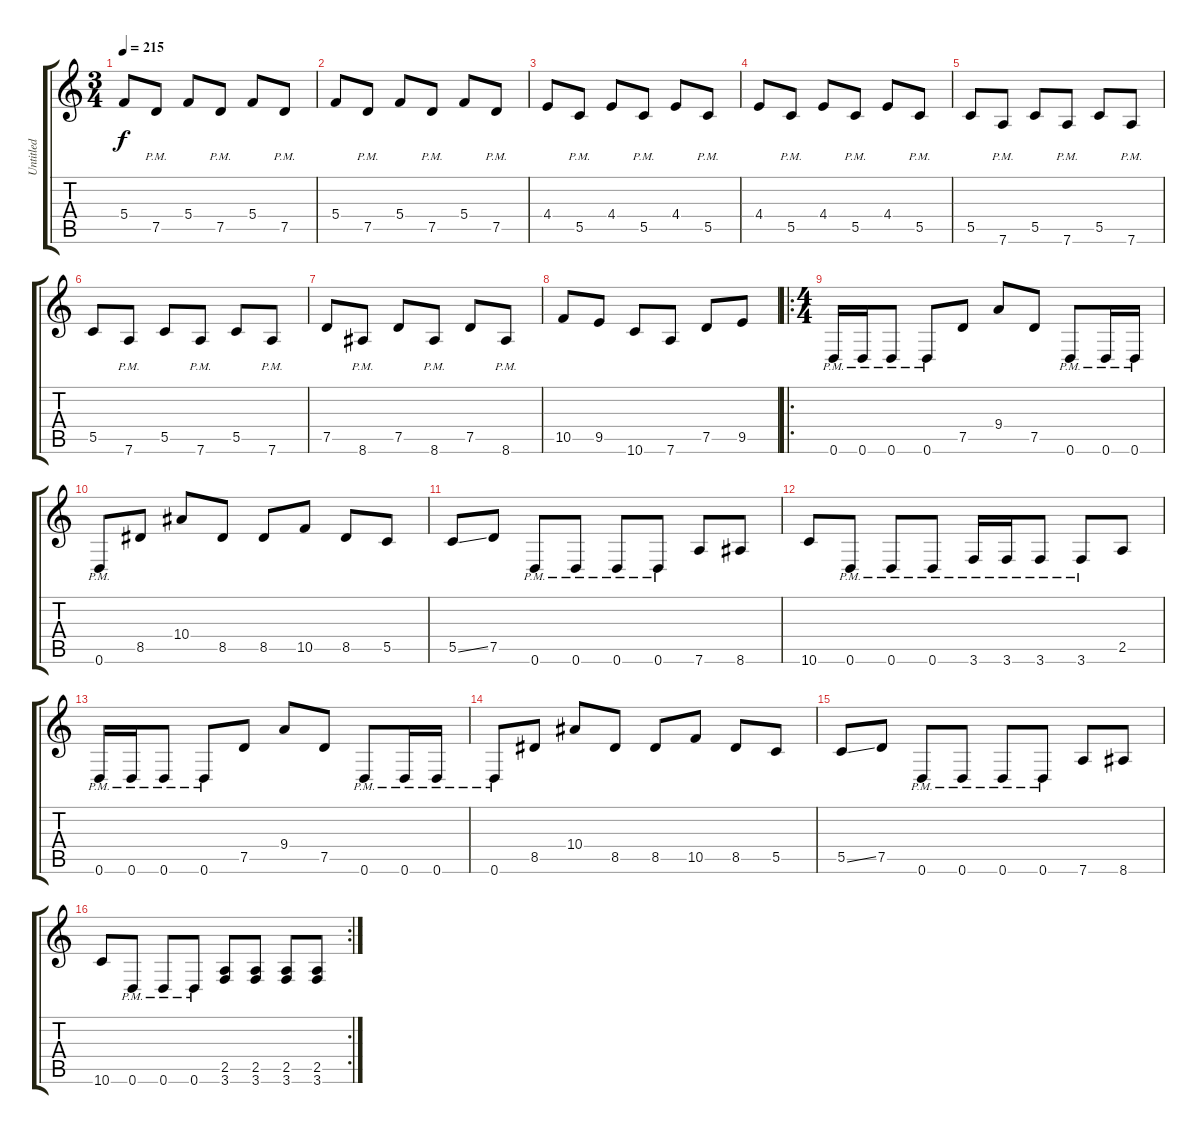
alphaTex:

\track ("Untitled" "Untitled") {instrument distortionguitar}
\staff {score tabs}
\tuning (D4 A3 F3 C3 G2 D2) {hide}
\ts (3 4)
\tempo 215
\clef g2
\ks c
5.4.8{dy f} 7.5{pm}.8 5.4.8 7.5{pm}.8 5.4.8 7.5{pm}.8 |
5.4.8 7.5{pm}.8 5.4.8 7.5{pm}.8 5.4.8 7.5{pm}.8 |
4.4.8 5.5{pm}.8 4.4.8 5.5{pm}.8 4.4.8 5.5{pm}.8 |
4.4.8 5.5{pm}.8 4.4.8 5.5{pm}.8 4.4.8 5.5{pm}.8 |
5.5.8 7.6{pm}.8 5.5.8 7.6{pm}.8 5.5.8 7.6{pm}.8 |
5.5.8 7.6{pm}.8 5.5.8 7.6{pm}.8 5.5.8 7.6{pm}.8 |
7.5.8 8.6{pm}.8 7.5.8 8.6{pm}.8 7.5.8 8.6{pm}.8 |
10.5.8 9.5.8 10.6.8 7.6.8 7.5.8 9.5.8 |
\ro
\ts (4 4)
0.6{pm}.16 0.6{pm}.16 0.6{pm}.8 0.6{pm}.8 7.5.8 9.4.8 7.5.8 0.6{pm}.8 0.6{pm}.16 0.6{pm}.16 |
0.6{pm}.8 8.5.8 10.4.8 8.5.8 8.5.8 10.5.8 8.5.8 5.5.8 |
5.5{ss}.8 7.5.8 0.6{pm}.8 0.6{pm}.8 0.6{pm}.8 0.6{pm}.8 7.6.8 8.6.8 |
10.6.8 0.6{pm}.8 0.6{pm}.8 0.6{pm}.8 3.6{pm}.16 3.6{pm}.16 3.6{pm}.8 3.6{pm}.8 2.5.8 |
0.6{pm}.16 0.6{pm}.16 0.6{pm}.8 0.6{pm}.8 7.5.8 9.4.8 7.5.8 0.6{pm}.8 0.6{pm}.16 0.6{pm}.16 |
0.6{pm}.8 8.5.8 10.4.8 8.5.8 8.5.8 10.5.8 8.5.8 5.5.8 |
5.5{ss}.8 7.5.8 0.6{pm}.8 0.6{pm}.8 0.6{pm}.8 0.6{pm}.8 7.6.8 8.6.8 |
\rc 2
10.6.8 0.6{pm}.8 0.6{pm}.8 0.6{pm}.8 (2.5 3.6).8 (2.5 3.6).8 (2.5 3.6).8 (2.5 3.6).8
